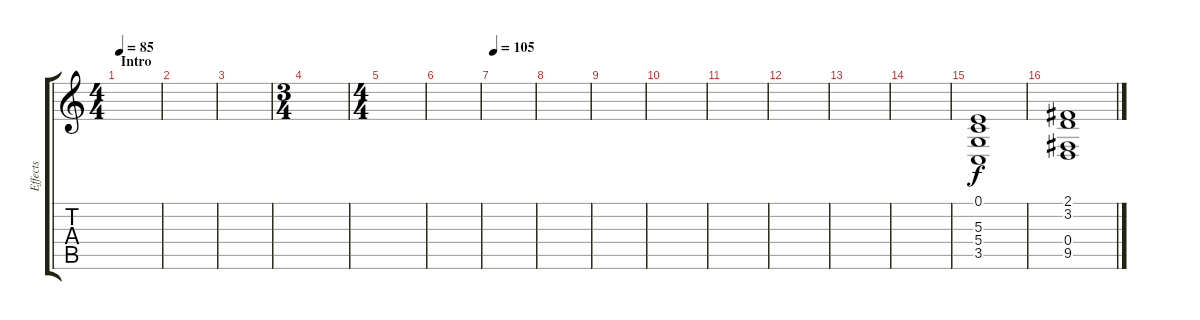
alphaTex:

\track ("Effects" "Effects") {instrument orchestrahit}
\staff {score tabs}
\tuning (E4 B3 G3 D3 A2 E2) {hide}
\ts (4 4)
\section ("" "Intro")
\tempo 85
\clef g2
\ks c
|
|
|
\ts (3 4)
|
\ts (4 4)
|
|
\tempo 105
|
|
|
|
|
|
|
|
(0.1 5.3 5.4 3.5).1 |
(2.1 3.2 0.4 9.5).1
